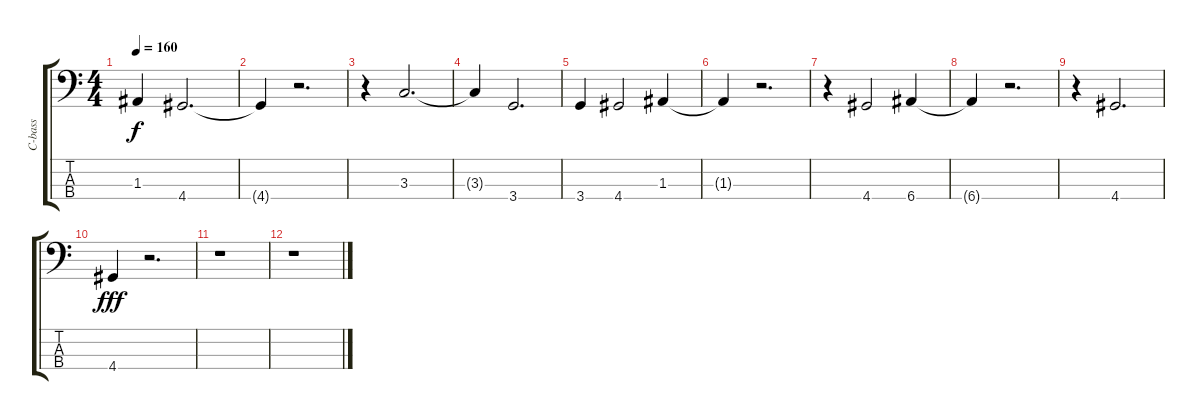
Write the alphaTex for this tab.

\track ("C-bass" "C-bass") {instrument fretlessbass}
\staff {score tabs}
\tuning (G2 D2 A1 E1) {hide}
\ts (4 4)
\tempo 160
\clef f4
\ks c
1.3{t}.4{dy f} 4.4.2{d} |
4.4{t}.4 r.2{d} |
r.4 3.3.2{d} |
3.3{t}.4 3.4.2{d} |
3.4.4 4.4.2 1.3.4 |
1.3{t}.4 r.2{d} |
r.4 4.4.2 6.4.4 |
6.4{t}.4 r.2{d} |
r.4 4.4.2{d} |
4.4.4{dy fff} r.2{d} |
r.1 |
r.1
